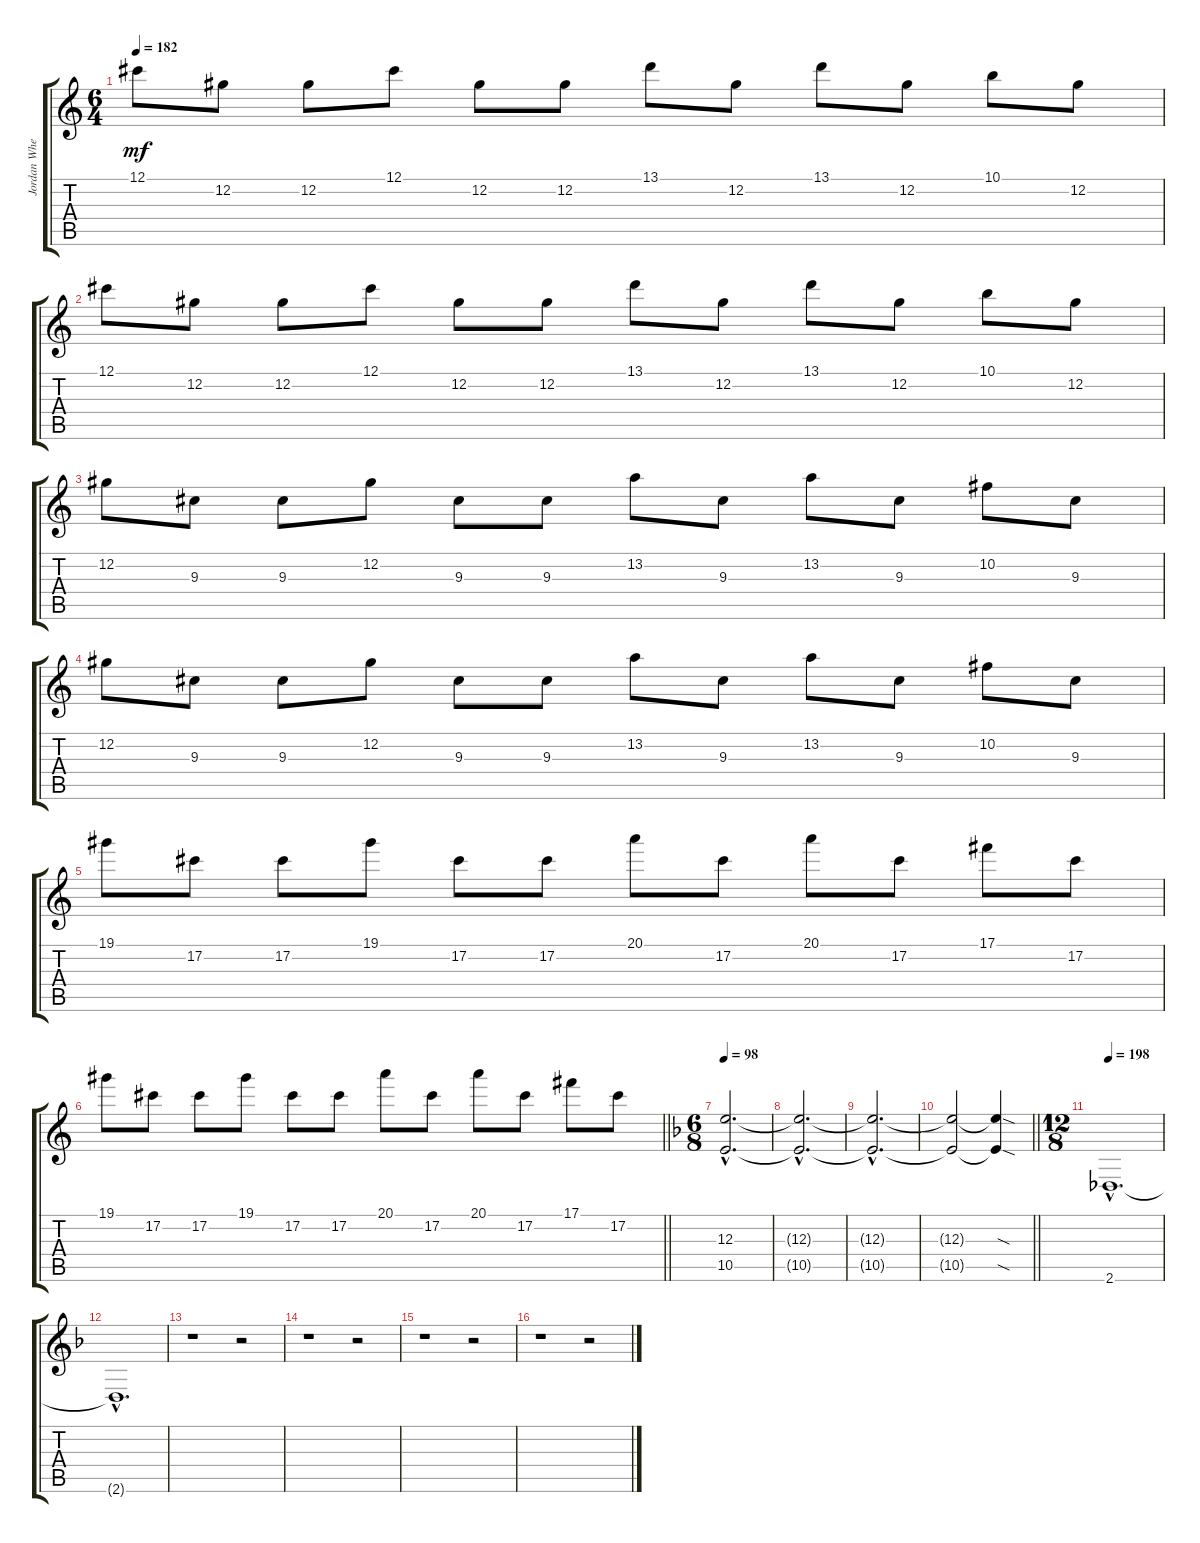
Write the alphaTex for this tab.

\track ("Jordan Whelan" "Jordan Whe") {instrument distortionguitar}
\staff {score tabs}
\tuning (Db4 Ab3 E3 B2 Gb2 B1) {hide}
\ts (6 4)
\tempo 182
\clef g2
\ks c
12.1.8{dy mf} 12.2.8 12.2.8 12.1.8 12.2.8 12.2.8 13.1.8 12.2.8 13.1.8 12.2.8 10.1.8 12.2.8 |
12.1.8 12.2.8 12.2.8 12.1.8 12.2.8 12.2.8 13.1.8 12.2.8 13.1.8 12.2.8 10.1.8 12.2.8 |
12.2.8 9.3.8 9.3.8 12.2.8 9.3.8 9.3.8 13.2.8 9.3.8 13.2.8 9.3.8 10.2.8 9.3.8 |
12.2.8 9.3.8 9.3.8 12.2.8 9.3.8 9.3.8 13.2.8 9.3.8 13.2.8 9.3.8 10.2.8 9.3.8 |
19.1.8 17.2.8 17.2.8 19.1.8 17.2.8 17.2.8 20.1.8 17.2.8 20.1.8 17.2.8 17.1.8 17.2.8 |
\barLineRight lightlight
19.1.8 17.2.8 17.2.8 19.1.8 17.2.8 17.2.8 20.1.8 17.2.8 20.1.8 17.2.8 17.1.8 17.2.8 |
\ts (6 8)
\tempo 98
\ks f
(12.3{hac} 10.5{hac}).2{d} |
(12.3{hac t} 10.5{hac t}).2{d} |
(12.3{hac t} 10.5{hac t}).2{d} |
\barLineRight lightlight
(12.3{t} 10.5{t}).2 (12.3{sod t} 10.5{sod t}).4 |
\ts (12 8)
\tempo 198
2.6{hac}.1{d} |
2.6{hac t}.1{d} |
r.1 r.2 |
r.1 r.2 |
r.1 r.2 |
r.1 r.2
